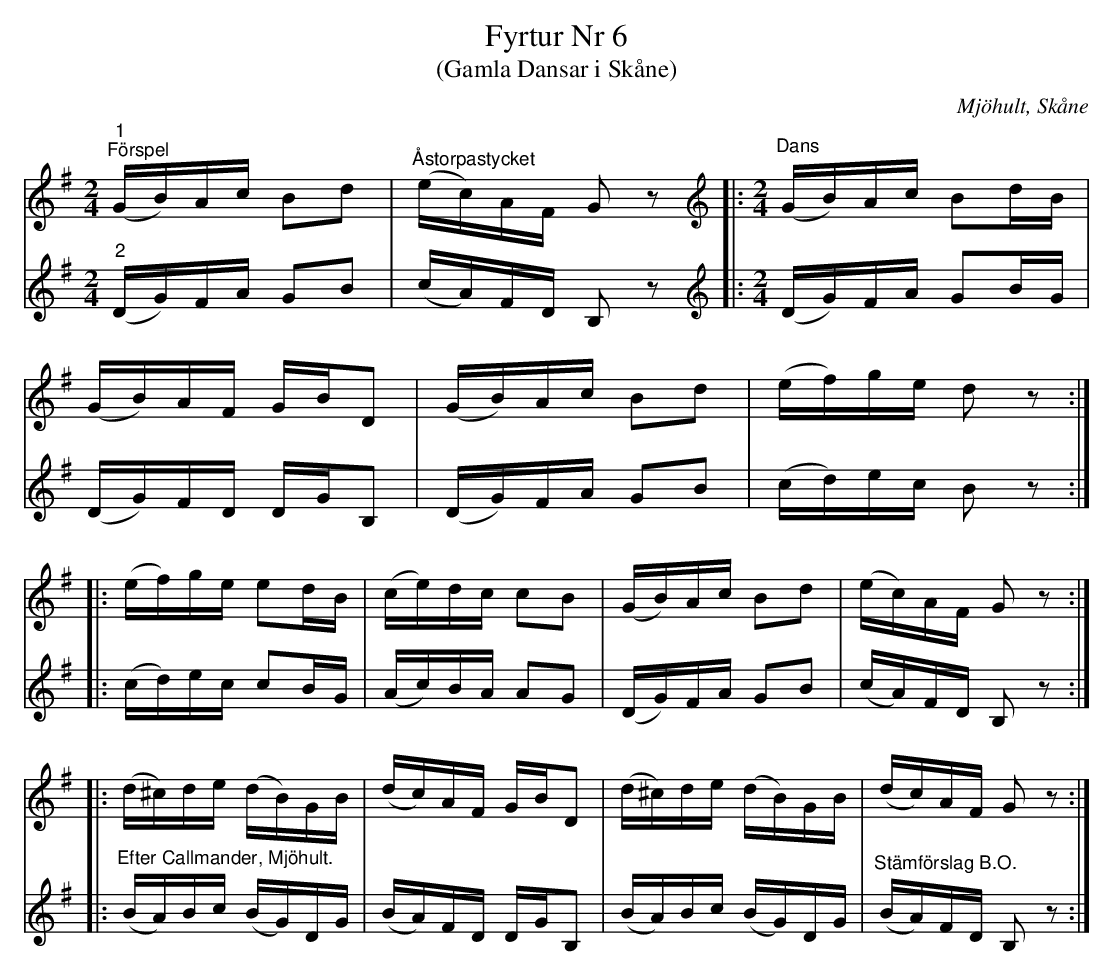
X:1
T:Fyrtur Nr 6
T:(Gamla Dansar i Skåne)
O:Mjöhult, Skåne
L:1/16
M:2/4
K:G
V:1
"^1""^Förspel" (GB)Ac B2d2 | "^Åstorpastycket"(ec)AF G2 z2 |: [K:G][M:2/4][K:treble]"^Dans" (GB)Ac B2dB |
(GB)AF GBD2 | (GB)Ac B2d2 | (ef)ge d2 z2 ::
(ef)ge e2dB | (ce)dc c2B2 | (GB)Ac B2d2 | (ec)AF G2 z2 ::
(d^c)de (dB)GB | (dc)AF GBD2 | (d^c)de (dB)GB | (dc)AF G2 z2 :|
V:2
"^2" (DG)FA G2B2 | (cA)FD B,2 z2 |:[K:G][M:2/4][K:treble] (DG)FA G2BG | (DG)FD DGB,2 |
(DG)FA G2B2 | (cd)ec B2 z2 :: (cd)ec c2BG | (Ac)BA A2G2 | (DG)FA G2B2 | (cA)FD B,2 z2 ::
"^Efter Callmander, Mjöhult."(BA)Bc (BG)DG | (BA)FD DGB,2 | (BA)Bc (BG)DG |
"^Stämförslag B.O." (BA)FD B,2 z2 :|
